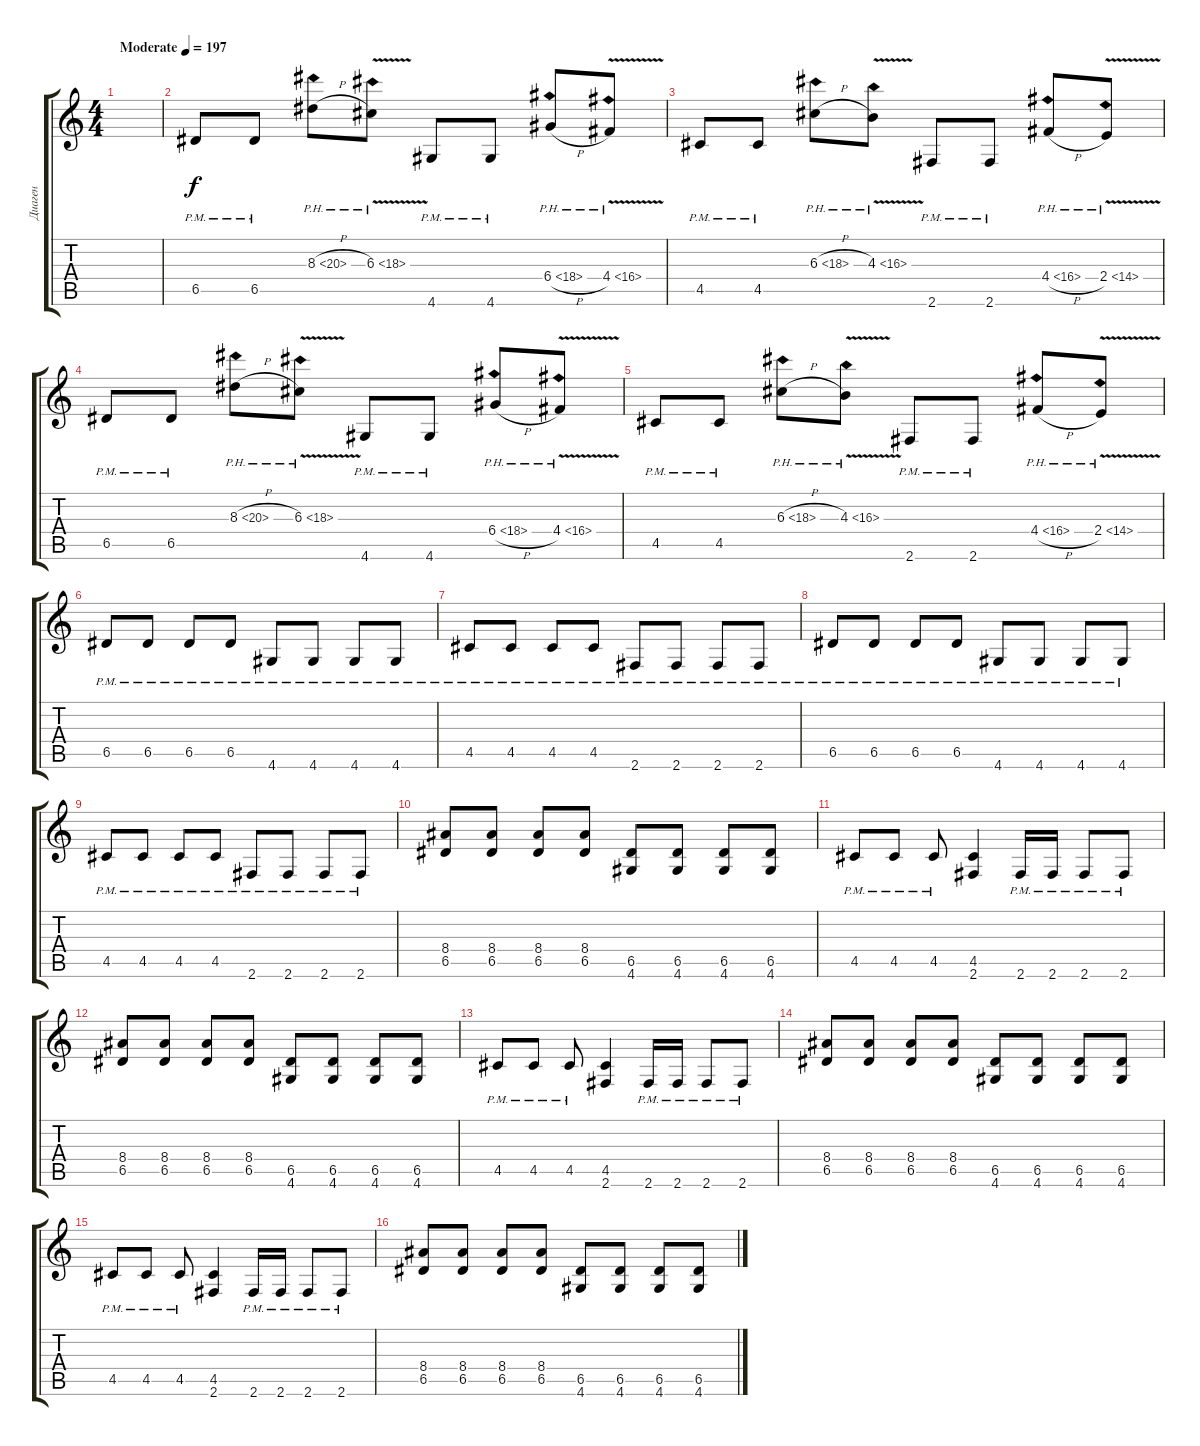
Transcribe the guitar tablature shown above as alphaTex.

\track ("Диаген" "Диаген") {instrument distortionguitar}
\staff {score tabs}
\tuning (E4 B3 G3 D3 A2 E2) {hide}
\ts (4 4)
\tempo (197 "Moderate")
\clef g2
\ks c
|
6.5{pm}.8 6.5{pm}.8 8.3{ph 12 h}.8 6.3{ph 12 v}.8 4.6{pm}.8 4.6{pm}.8 6.4{ph 12 h}.8 4.4{ph 12 v}.8 |
4.5{pm}.8 4.5{pm}.8 6.3{ph 12 h}.8 4.3{ph 12 v}.8 2.6{pm}.8 2.6{pm}.8 4.4{ph 12 h}.8 2.4{ph 12 v}.8 |
6.5{pm}.8 6.5{pm}.8 8.3{ph 12 h}.8 6.3{ph 12 v}.8 4.6{pm}.8 4.6{pm}.8 6.4{ph 12 h}.8 4.4{ph 12 v}.8 |
4.5{pm}.8 4.5{pm}.8 6.3{ph 12 h}.8 4.3{ph 12 v}.8 2.6{pm}.8 2.6{pm}.8 4.4{ph 12 h}.8 2.4{ph 12 v}.8 |
6.5{pm}.8 6.5{pm}.8 6.5{pm}.8 6.5{pm}.8 4.6{pm}.8 4.6{pm}.8 4.6{pm}.8 4.6{pm}.8 |
4.5{pm}.8 4.5{pm}.8 4.5{pm}.8 4.5{pm}.8 2.6{pm}.8 2.6{pm}.8 2.6{pm}.8 2.6{pm}.8 |
6.5{pm}.8 6.5{pm}.8 6.5{pm}.8 6.5{pm}.8 4.6{pm}.8 4.6{pm}.8 4.6{pm}.8 4.6{pm}.8 |
4.5{pm}.8 4.5{pm}.8 4.5{pm}.8 4.5{pm}.8 2.6{pm}.8 2.6{pm}.8 2.6{pm}.8 2.6{pm}.8 |
(8.4 6.5).8 (8.4 6.5).8 (8.4 6.5).8 (8.4 6.5).8 (6.5 4.6).8 (6.5 4.6).8 (6.5 4.6).8 (6.5 4.6).8 |
4.5{pm}.8 4.5{pm}.8 4.5{pm}.8 (4.5 2.6).4 2.6{pm}.16 2.6{pm}.16 2.6{pm}.8 2.6{pm}.8 |
(8.4 6.5).8 (8.4 6.5).8 (8.4 6.5).8 (8.4 6.5).8 (6.5 4.6).8 (6.5 4.6).8 (6.5 4.6).8 (6.5 4.6).8 |
4.5{pm}.8 4.5{pm}.8 4.5{pm}.8 (4.5 2.6).4 2.6{pm}.16 2.6{pm}.16 2.6{pm}.8 2.6{pm}.8 |
(8.4 6.5).8 (8.4 6.5).8 (8.4 6.5).8 (8.4 6.5).8 (6.5 4.6).8 (6.5 4.6).8 (6.5 4.6).8 (6.5 4.6).8 |
4.5{pm}.8 4.5{pm}.8 4.5{pm}.8 (4.5 2.6).4 2.6{pm}.16 2.6{pm}.16 2.6{pm}.8 2.6{pm}.8 |
(8.4 6.5).8 (8.4 6.5).8 (8.4 6.5).8 (8.4 6.5).8 (6.5 4.6).8 (6.5 4.6).8 (6.5 4.6).8 (6.5 4.6).8
